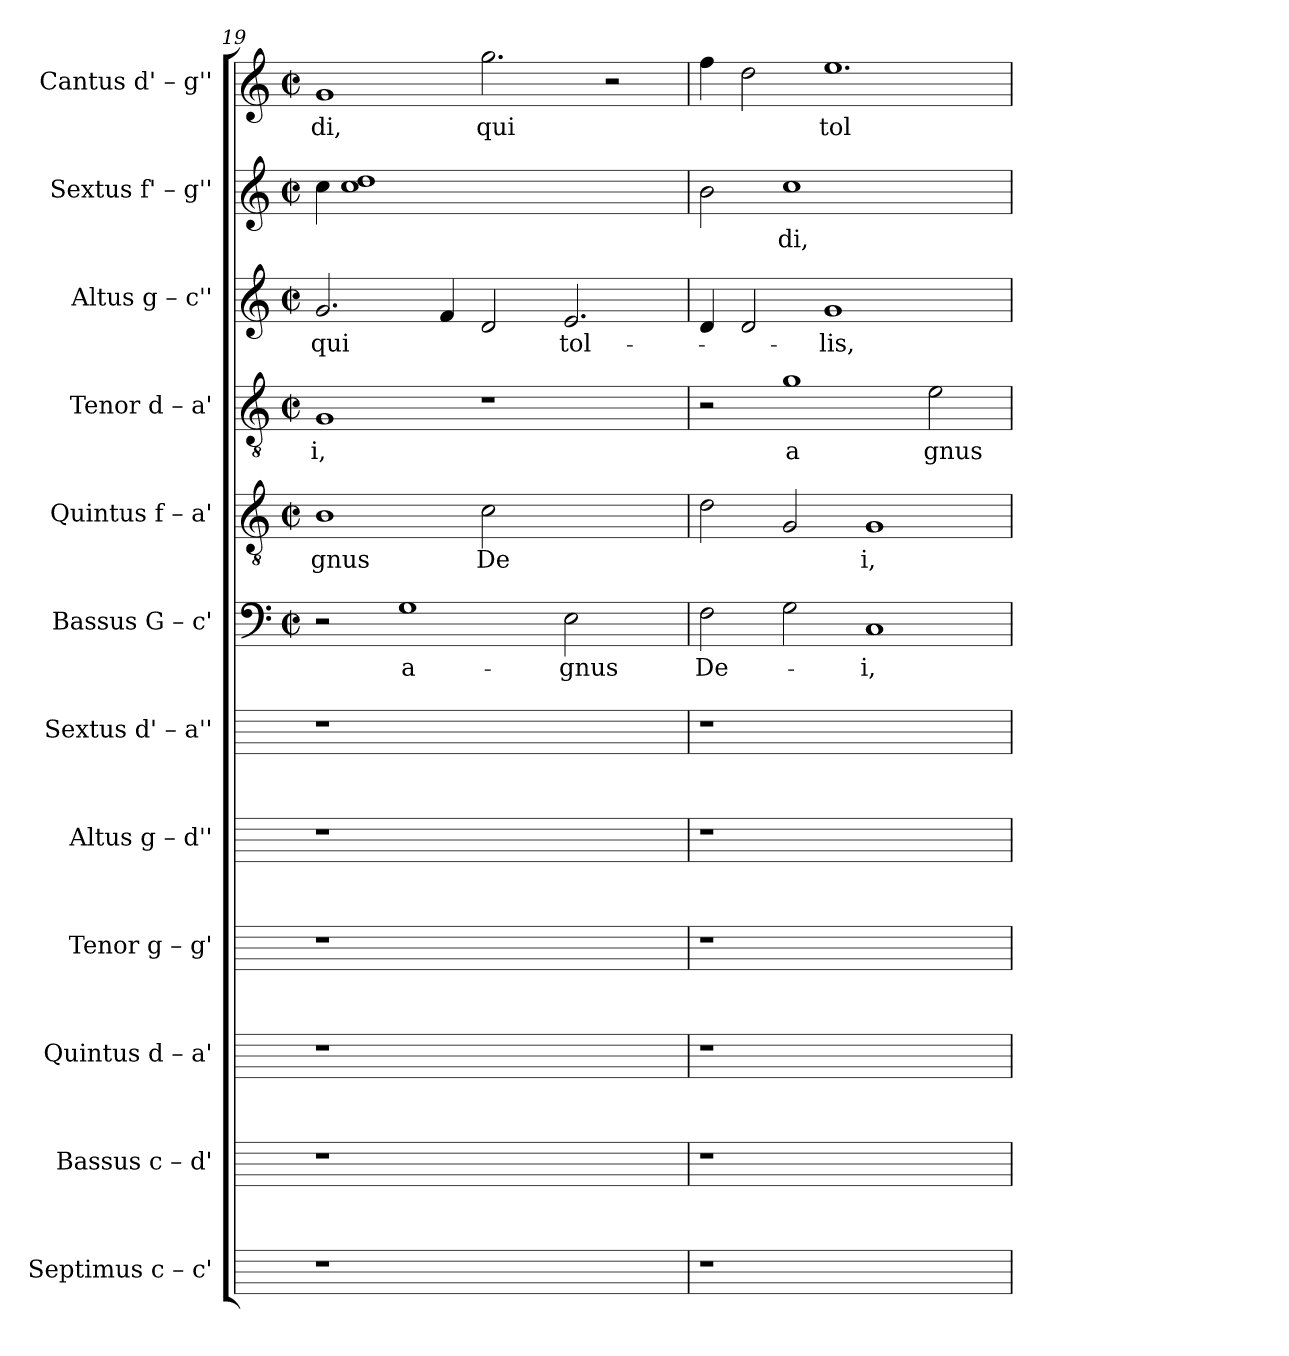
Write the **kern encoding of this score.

**kern	**kern	**kern	**kern	**kern	**kern	**kern	**text	**kern	**text	**kern	**text	**kern	**text	**kern	**text	**kern	**text
*part12	*part11	*part10	*part9	*part8	*part7	*part6	*part6	*part5	*part5	*part4	*part4	*part3	*part3	*part2	*part2	*part1	*part1
*staff12	*staff11	*staff10	*staff9	*staff8	*staff7	*staff6	*staff6	*staff5	*staff5	*staff4	*staff4	*staff3	*staff3	*staff2	*staff2	*staff1	*staff1
*I"Septimus  c – c'	*I"Bassus  c – d'	*I"Quintus  d – a'	*I"Tenor  g – g'	*I"Altus  g – d''	*I"Sextus  d' – a''	*I"Bassus  G – c'	*	*I"Quintus  f – a'	*	*I"Tenor  d – a'	*	*I"Altus  g – c''	*	*I"Sextus  f' – g''	*	*I"Cantus  d' – g''	*
*	*	*	*	*	*	*clefF4	*	*clefGv2	*	*clefGv2	*	*clefG2	*	*clefG2	*	*clefG2	*
*	*	*	*	*	*	*M2/2	*	*M2/2	*	*M2/2	*	*M2/2	*	*M2/2	*	*M2/2	*
*	*	*	*	*	*	*met(c|)	*	*met(c|)	*	*met(c|)	*	*met(c|)	*	*met(c|)	*	*met(c|)	*
=19	=19	=19	=19	=19	=19	=19	=19	=19	=19	=19	=19	=19	=19	=19	=19	=19	=19
!	!	!	!	!	!	!	!	!	!LO:LY:b:cj	!	!LO:LY:b:cj	!	!LO:LY:b	!	!	!	!LO:LY:b:cj
1r	1r	1r	1r	1r	1r	2r	.	1B	gnus	1G	i,	2.g/	qui	4cc\	.	1g	di,
.	.	.	.	.	.	.	.	.	.	.	.	.	.	1dd 1cc	.	.	.
!	!	!	!	!	!	!	!LO:LY:b:cj	!	!	!	!	!	!	!	!	!	!
.	.	.	.	.	.	1G	a-	.	.	.	.	.	.	.	.	.	.
.	.	.	.	.	.	.	.	.	.	.	.	4f/	.	.	.	.	.
!	!	!	!	!	!	!	!	!	!LO:LY:b	!	!	!	!	!	!	!	!LO:LY:b
1ryy	1ryy	1ryy	1ryy	1ryy	1ryy	.	.	2c\	De	1r	.	2d/	.	.	.	2.gg\	qui
.	.	.	.	.	.	.	.	.	.	.	.	.	.	1ryy	.	.	.
!	!	!	!	!	!	!	!LO:LY:b:cj	!	!	!	!	!	!LO:LY:b	!	!	!	!
.	.	.	.	.	.	2E\	-gnus	2.ryy	.	.	.	2.e/	tol-	.	.	.	.
.	.	.	.	.	.	.	.	.	.	.	.	.	.	.	.	2r	.
4ryy	4ryy	4ryy	4ryy	4ryy	4ryy	4ryy	.	.	.	4ryy	.	.	.	.	.	.	.
=20	=20	=20	=20	=20	=20	=20	=20	=20	=20	=20	=20	=20	=20	=20	=20	=20	=20
!	!	!	!	!	!	!	!LO:LY:b	!	!	!	!	!	!	!	!	!	!
1r	1r	1r	1r	1r	1r	2F\	De-	2d\	.	2r	.	4d/	.	2b\	.	4ff\	.
.	.	.	.	.	.	.	.	.	.	.	.	2d/	.	.	.	2dd\	.
!	!	!	!	!	!	!	!	!	!	!	!LO:LY:b:cj	!	!	!	!LO:LY:b:cj	!	!
.	.	.	.	.	.	2G\	.	2G/	.	1g	a	.	.	1cc	di,	.	.
!	!	!	!	!	!	!	!	!	!	!	!	!	!LO:LY:b:cj	!	!	!LO:N:vis=1.	!LO:LY:b:cj
.	.	.	.	.	.	.	.	.	.	.	.	1g	-lis,	.	.	1ee	tol
!	!	!	!	!	!	!	!LO:LY:b:cj	!	!LO:LY:b:cj	!	!	!	!	!	!	!	!
1ryy	1ryy	1ryy	1ryy	1ryy	1ryy	1C	-i,	1G	i,	.	.	.	.	.	.	.	.
!	!	!	!	!	!	!	!	!	!	!	!LO:LY:b:cj	!	!	!	!	!	!
.	.	.	.	.	.	.	.	.	.	2e\	gnus	.	.	2ryy	.	.	.
.	.	.	.	.	.	.	.	.	.	.	.	4ryy	.	.	.	4ryy	.
=	=	=	=	=	=	=	=	=	=	=	=	=	=	=	=	=	=
*-	*-	*-	*-	*-	*-	*-	*-	*-	*-	*-	*-	*-	*-	*-	*-	*-	*-
